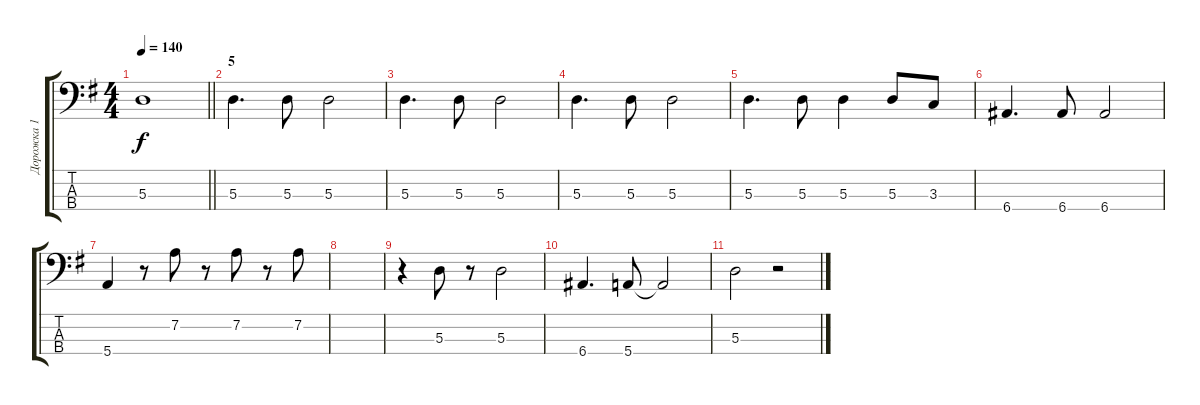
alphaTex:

\track ("Дорожка 1" "Дорожка 1") {instrument fretlessbass}
\staff {score tabs}
\tuning (G2 D2 A1 E1) {hide}
\ts (4 4)
\tempo 140
\clef f4
\barLineRight lightlight
\ks g
5.3.1{dy f} |
\section ("" "5")
5.3.4{d} 5.3.8 5.3.2 |
5.3.4{d} 5.3.8 5.3.2 |
5.3.4{d} 5.3.8 5.3.2 |
5.3.4{d} 5.3.8 5.3.4 5.3.8 3.3.8 |
6.4.4{d} 6.4.8 6.4.2 |
5.4.4 r.8 7.2.8 r.8 7.2.8 r.8 7.2.8 |
|
r.4 5.3.8 r.8 5.3.2 |
6.4.4{d} 5.4.8 5.4{t}.2 |
5.3.2 r.2
